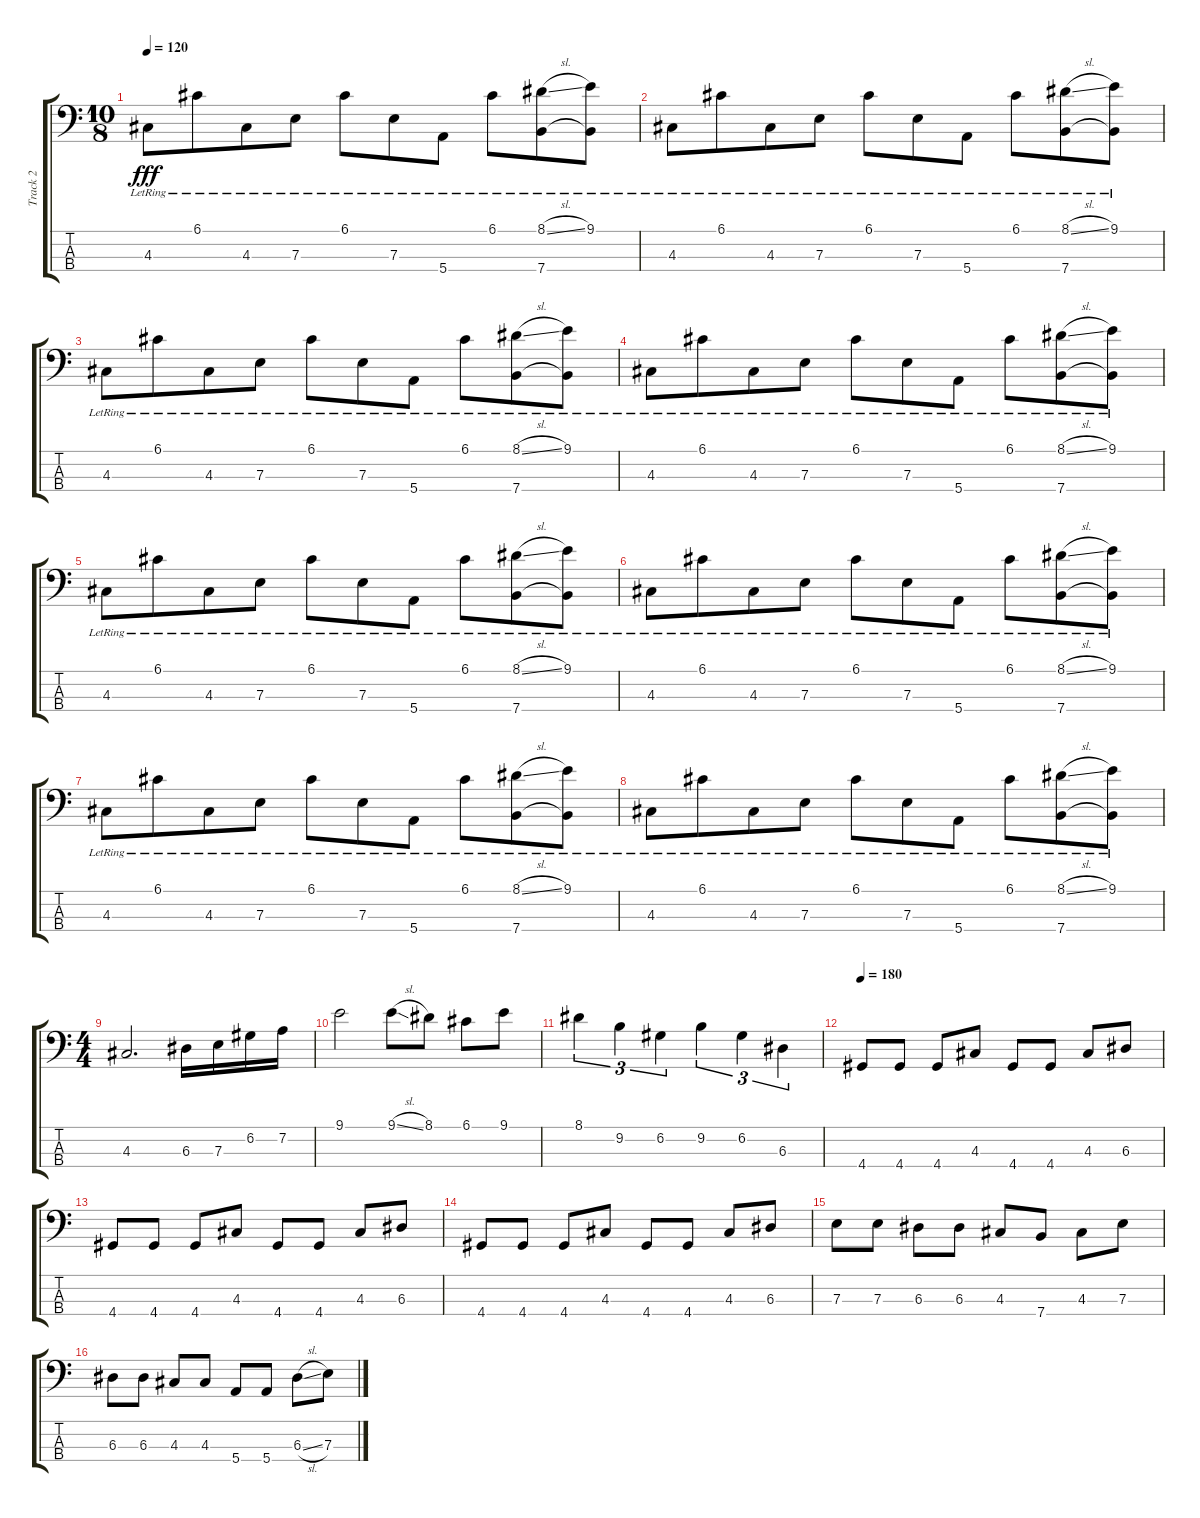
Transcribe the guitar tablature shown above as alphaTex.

\track ("Track 2" "Track 2") {instrument electricbassfinger}
\staff {score tabs}
\tuning (G2 D2 A1 E1) {hide}
\ts (10 8)
\tempo 120
\clef f4
\ks c
4.3{lr}.8{dy fff} 6.1{lr}.8 4.3{lr}.8 7.3{lr}.8 6.1{lr}.8 7.3{lr}.8 5.4{lr}.8 6.1{lr}.8 (8.1{sl lr} 7.4{lr}).8 (9.1{lr} 7.4{t}).8 |
4.3{lr}.8 6.1{lr}.8 4.3{lr}.8 7.3{lr}.8 6.1{lr}.8 7.3{lr}.8 5.4{lr}.8 6.1{lr}.8 (8.1{sl lr} 7.4{lr}).8 (9.1{lr} 7.4{t}).8 |
4.3{lr}.8 6.1{lr}.8 4.3{lr}.8 7.3{lr}.8 6.1{lr}.8 7.3{lr}.8 5.4{lr}.8 6.1{lr}.8 (8.1{sl lr} 7.4{lr}).8 (9.1{lr} 7.4{t}).8 |
4.3{lr}.8 6.1{lr}.8 4.3{lr}.8 7.3{lr}.8 6.1{lr}.8 7.3{lr}.8 5.4{lr}.8 6.1{lr}.8 (8.1{sl lr} 7.4{lr}).8 (9.1{lr} 7.4{t}).8 |
4.3{lr}.8 6.1{lr}.8 4.3{lr}.8 7.3{lr}.8 6.1{lr}.8 7.3{lr}.8 5.4{lr}.8 6.1{lr}.8 (8.1{sl lr} 7.4{lr}).8 (9.1{lr} 7.4{t}).8 |
4.3{lr}.8 6.1{lr}.8 4.3{lr}.8 7.3{lr}.8 6.1{lr}.8 7.3{lr}.8 5.4{lr}.8 6.1{lr}.8 (8.1{sl lr} 7.4{lr}).8 (9.1{lr} 7.4{t}).8 |
4.3{lr}.8 6.1{lr}.8 4.3{lr}.8 7.3{lr}.8 6.1{lr}.8 7.3{lr}.8 5.4{lr}.8 6.1{lr}.8 (8.1{sl lr} 7.4{lr}).8 (9.1{lr} 7.4{t}).8 |
4.3{lr}.8 6.1{lr}.8 4.3{lr}.8 7.3{lr}.8 6.1{lr}.8 7.3{lr}.8 5.4{lr}.8 6.1{lr}.8 (8.1{sl lr} 7.4{lr}).8 (9.1{lr} 7.4{t}).8 |
\ts (4 4)
4.3.2{d} 6.3.16 7.3.16 6.2.16 7.2.16 |
9.1.2 9.1{sl}.8 8.1.8 6.1.8 9.1.8 |
8.1.4{tu (3 2)} 9.2.4{tu (3 2)} 6.2.4{tu (3 2)} 9.2.4{tu (3 2)} 6.2.4{tu (3 2)} 6.3.4{tu (3 2)} |
\tempo 180
4.4.8 4.4.8 4.4.8 4.3.8 4.4.8 4.4.8 4.3.8 6.3.8 |
4.4.8 4.4.8 4.4.8 4.3.8 4.4.8 4.4.8 4.3.8 6.3.8 |
4.4.8 4.4.8 4.4.8 4.3.8 4.4.8 4.4.8 4.3.8 6.3.8 |
7.3.8 7.3.8 6.3.8 6.3.8 4.3.8 7.4.8 4.3.8 7.3.8 |
6.3.8 6.3.8 4.3.8 4.3.8 5.4.8 5.4.8 6.3{sl}.8 7.3.8
